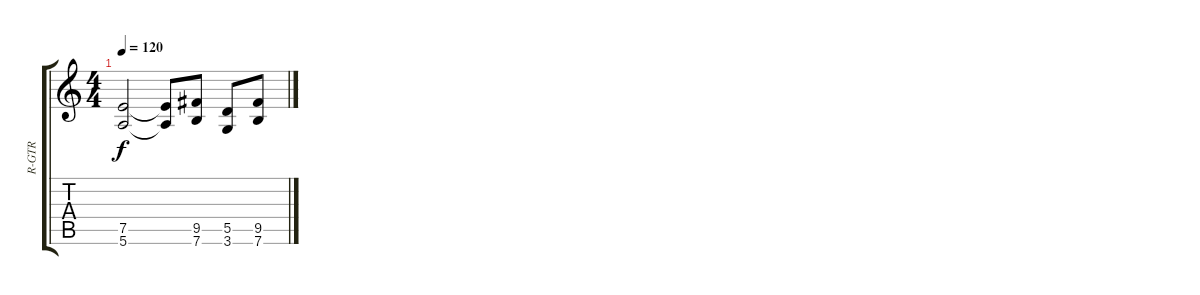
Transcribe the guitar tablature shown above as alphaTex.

\track ("R-GTR" "R-GTR") {instrument distortionguitar}
\staff {score tabs}
\tuning (E4 B3 G3 D3 A2 E2) {hide}
\ts (4 4)
\tempo 120
\clef g2
\ks c
(7.5{t} 5.6{t}).2{dy f} (7.5{t} 5.6{t}).8 (9.5 7.6).8 (5.5 3.6).8 (9.5 7.6).8
